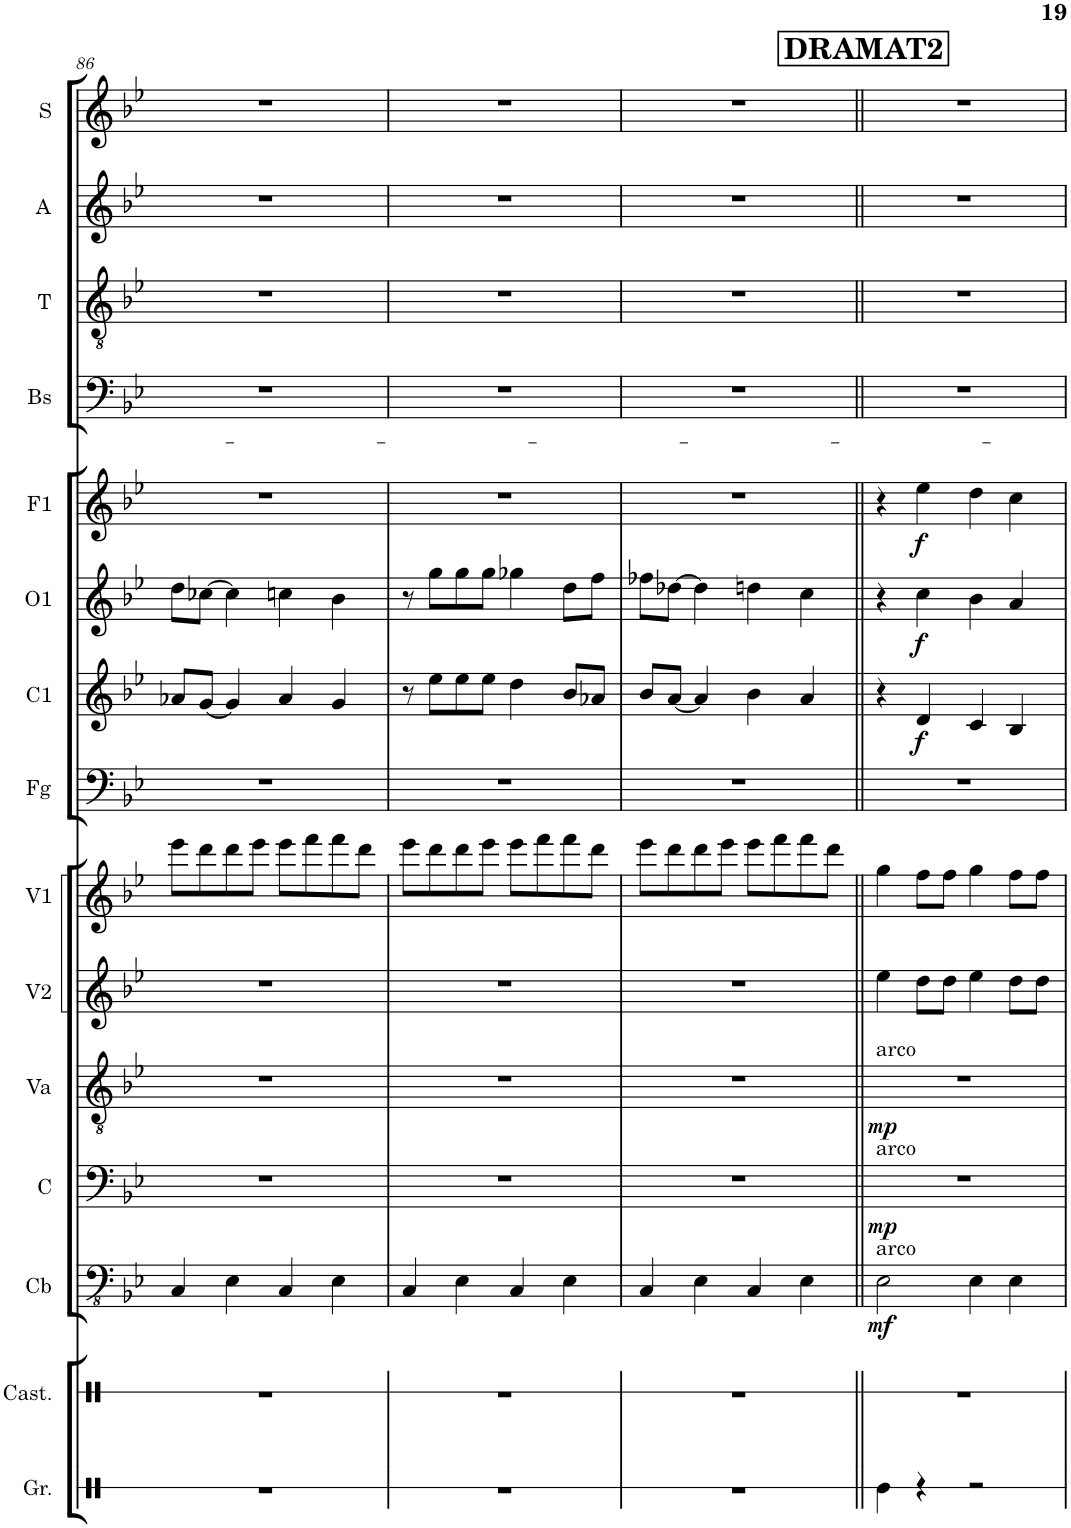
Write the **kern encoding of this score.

**kern	**kern	**kern	**dynam	**kern	**dynam	**kern	**dynam	**kern	**kern	**kern	**kern	**dynam	**kern	**dynam	**kern	**dynam	**kern	**kern	**kern	**kern
*part15	*part14	*part13	*part13	*part12	*part12	*part11	*part11	*part10	*part9	*part8	*part7	*part7	*part6	*part6	*part5	*part5	*part4	*part3	*part2	*part1
*staff15	*staff14	*staff13	*staff13	*staff12	*staff12	*staff11	*staff11	*staff10	*staff9	*staff8	*staff7	*staff7	*staff6	*staff6	*staff5	*staff5	*staff4	*staff3	*staff2	*staff1
*I"Grancassa	*I"Castagnette	*I"Cb	*	*I"C	*	*I"Va	*	*I"V2	*I"V1	*I"Fg	*I"C1	*	*I"O1	*	*I"F1	*	*I"Bs	*I"T	*I"A	*I"S
*I'Gr.	*I'Cast.	*I'Cb	*	*I'C	*	*I'Va	*	*I'V2	*I'V1	*I'Fg	*I'C1	*	*I'O1	*	*I'F1	*	*I'Bs	*I'T	*I'A	*I'S
!!LO:PB:g=z
*clefX	*clefX	*clefFv4	*	*clefF4	*	*clefGv2	*	*clefG2	*clefG2	*clefF4	*clefG2	*	*clefG2	*	*clefG2	*	*clefF4	*clefGv2	*clefG2	*clefG2
*	*	*	*	*	*	*	*	*	*	*	*Trd1c2	*	*	*	*	*	*	*	*	*
*k[]	*k[]	*k[b-e-]	*	*k[b-e-]	*	*k[b-e-]	*	*k[b-e-]	*k[b-e-]	*k[b-e-]	*k[b-e-]	*	*k[b-e-]	*	*k[b-e-]	*	*k[b-e-]	*k[b-e-]	*k[b-e-]	*k[b-e-]
*M4/4	*M4/4	*M4/4	*	*M4/4	*	*M4/4	*	*M4/4	*M4/4	*M4/4	*M4/4	*	*M4/4	*	*M4/4	*	*M4/4	*M4/4	*M4/4	*M4/4
=86	=86	=86	=86	=86	=86	=86	=86	=86	=86	=86	=86	=86	=86	=86	=86	=86	=86	=86	=86	=86
1r	1r	4CC/	.	1r	.	1r	.	1r	8eee-\L	1r	8a-X/L	.	8dd\L	.	1r	.	1r	1r	1r	1r
.	.	.	.	.	.	.	.	.	8ddd\	.	[8g/J	.	[8cc-X\J	.	.	.	.	.	.	.
.	.	4EE-\	.	.	.	.	.	.	8ddd\	.	4g/]	.	4cc-\]	.	.	.	.	.	.	.
.	.	.	.	.	.	.	.	.	8eee-\J	.	.	.	.	.	.	.	.	.	.	.
.	.	4CC/	.	.	.	.	.	.	8eee-\L	.	4a-/	.	4ccn\	.	.	.	.	.	.	.
.	.	.	.	.	.	.	.	.	8fff\	.	.	.	.	.	.	.	.	.	.	.
.	.	4EE-\	.	.	.	.	.	.	8fff\	.	4g/	.	4b-\	.	.	.	.	.	.	.
.	.	.	.	.	.	.	.	.	8ddd\J	.	.	.	.	.	.	.	.	.	.	.
=87	=87	=87	=87	=87	=87	=87	=87	=87	=87	=87	=87	=87	=87	=87	=87	=87	=87	=87	=87	=87
1r	1r	4CC/	.	1r	.	1r	.	1r	8eee-\L	1r	8r	.	8r	.	1r	.	1r	1r	1r	1r
.	.	.	.	.	.	.	.	.	8ddd\	.	8ee-\L	.	8gg\L	.	.	.	.	.	.	.
.	.	4EE-\	.	.	.	.	.	.	8ddd\	.	8ee-\	.	8gg\	.	.	.	.	.	.	.
.	.	.	.	.	.	.	.	.	8eee-\J	.	8ee-\J	.	8gg\J	.	.	.	.	.	.	.
.	.	4CC/	.	.	.	.	.	.	8eee-\L	.	4dd\	.	4gg-X\	.	.	.	.	.	.	.
.	.	.	.	.	.	.	.	.	8fff\	.	.	.	.	.	.	.	.	.	.	.
.	.	4EE-\	.	.	.	.	.	.	8fff\	.	8b-/L	.	8dd\L	.	.	.	.	.	.	.
.	.	.	.	.	.	.	.	.	8ddd\J	.	8a-X/J	.	8ff\J	.	.	.	.	.	.	.
=88	=88	=88	=88	=88	=88	=88	=88	=88	=88	=88	=88	=88	=88	=88	=88	=88	=88	=88	=88	=88
1r	1r	4CC/	.	1r	.	1r	.	1r	8eee-\L	1r	8b-/L	.	8ff-X\L	.	1r	.	1r	1r	1r	1r
.	.	.	.	.	.	.	.	.	8ddd\	.	[8a/J	.	[8dd-X\J	.	.	.	.	.	.	.
.	.	4EE-\	.	.	.	.	.	.	8ddd\	.	4a/]	.	4dd-\]	.	.	.	.	.	.	.
.	.	.	.	.	.	.	.	.	8eee-\J	.	.	.	.	.	.	.	.	.	.	.
.	.	4CC/	.	.	.	.	.	.	8eee-\L	.	4b-\	.	4ddn\	.	.	.	.	.	.	.
.	.	.	.	.	.	.	.	.	8fff\	.	.	.	.	.	.	.	.	.	.	.
.	.	4EE-\	.	.	.	.	.	.	8fff\	.	4a/	.	4cc\	.	.	.	.	.	.	.
.	.	.	.	.	.	.	.	.	8ddd\J	.	.	.	.	.	.	.	.	.	.	.
!!LO:REH:place=s1:a:B:cj:fs=14:t=DRAMAT2
=89||	=89||	=89||	=89||	=89||	=89||	=89||	=89||	=89||	=89||	=89||	=89||	=89||	=89||	=89||	=89||	=89||	=89||	=89||	=89||	=89||
!	!	!	!	!	!	!LO:TX:a:t=arco	!	!	!	!	!	!	!	!	!	!	!	!	!	!
!	!	!	!	!LO:TX:a:t=arco	!	!	!	!	!	!	!	!	!	!	!	!	!	!	!	!
!	!	!LO:TX:a:t=arco	!	!	!	!	!	!	!	!	!	!	!	!	!	!	!	!	!	!
!	!	!	!LO:DY:b	!	!LO:DY:b	!	!LO:DY:b	!	!	!	!	!	!	!	!	!	!	!	!	!
4Re\	1r	2EE-\	mf	1r	mp	1r	mp	4ee-\	4gg\	1r	4r	.	4r	.	4r	.	1r	1r	1r	1r
!	!	!	!	!	!	!	!	!	!	!	!	!LO:DY:b	!	!LO:DY:b	!	!LO:DY:b	!	!	!	!
4r	.	.	.	.	.	.	.	8dd\L	8ff\L	.	4d/	f	4cc\	f	4ee-\	f	.	.	.	.
.	.	.	.	.	.	.	.	8dd\J	8ff\J	.	.	.	.	.	.	.	.	.	.	.
2r	.	4EE-\	.	.	.	.	.	4ee-\	4gg\	.	4c/	.	4b-\	.	4dd\	.	.	.	.	.
.	.	4EE-\	.	.	.	.	.	8dd\L	8ff\L	.	4B-/	.	4a/	.	4cc\	.	.	.	.	.
.	.	.	.	.	.	.	.	8dd\J	8ff\J	.	.	.	.	.	.	.	.	.	.	.
=	=	=	=	=	=	=	=	=	=	=	=	=	=	=	=	=	=	=	=	=
*-	*-	*-	*-	*-	*-	*-	*-	*-	*-	*-	*-	*-	*-	*-	*-	*-	*-	*-	*-	*-
